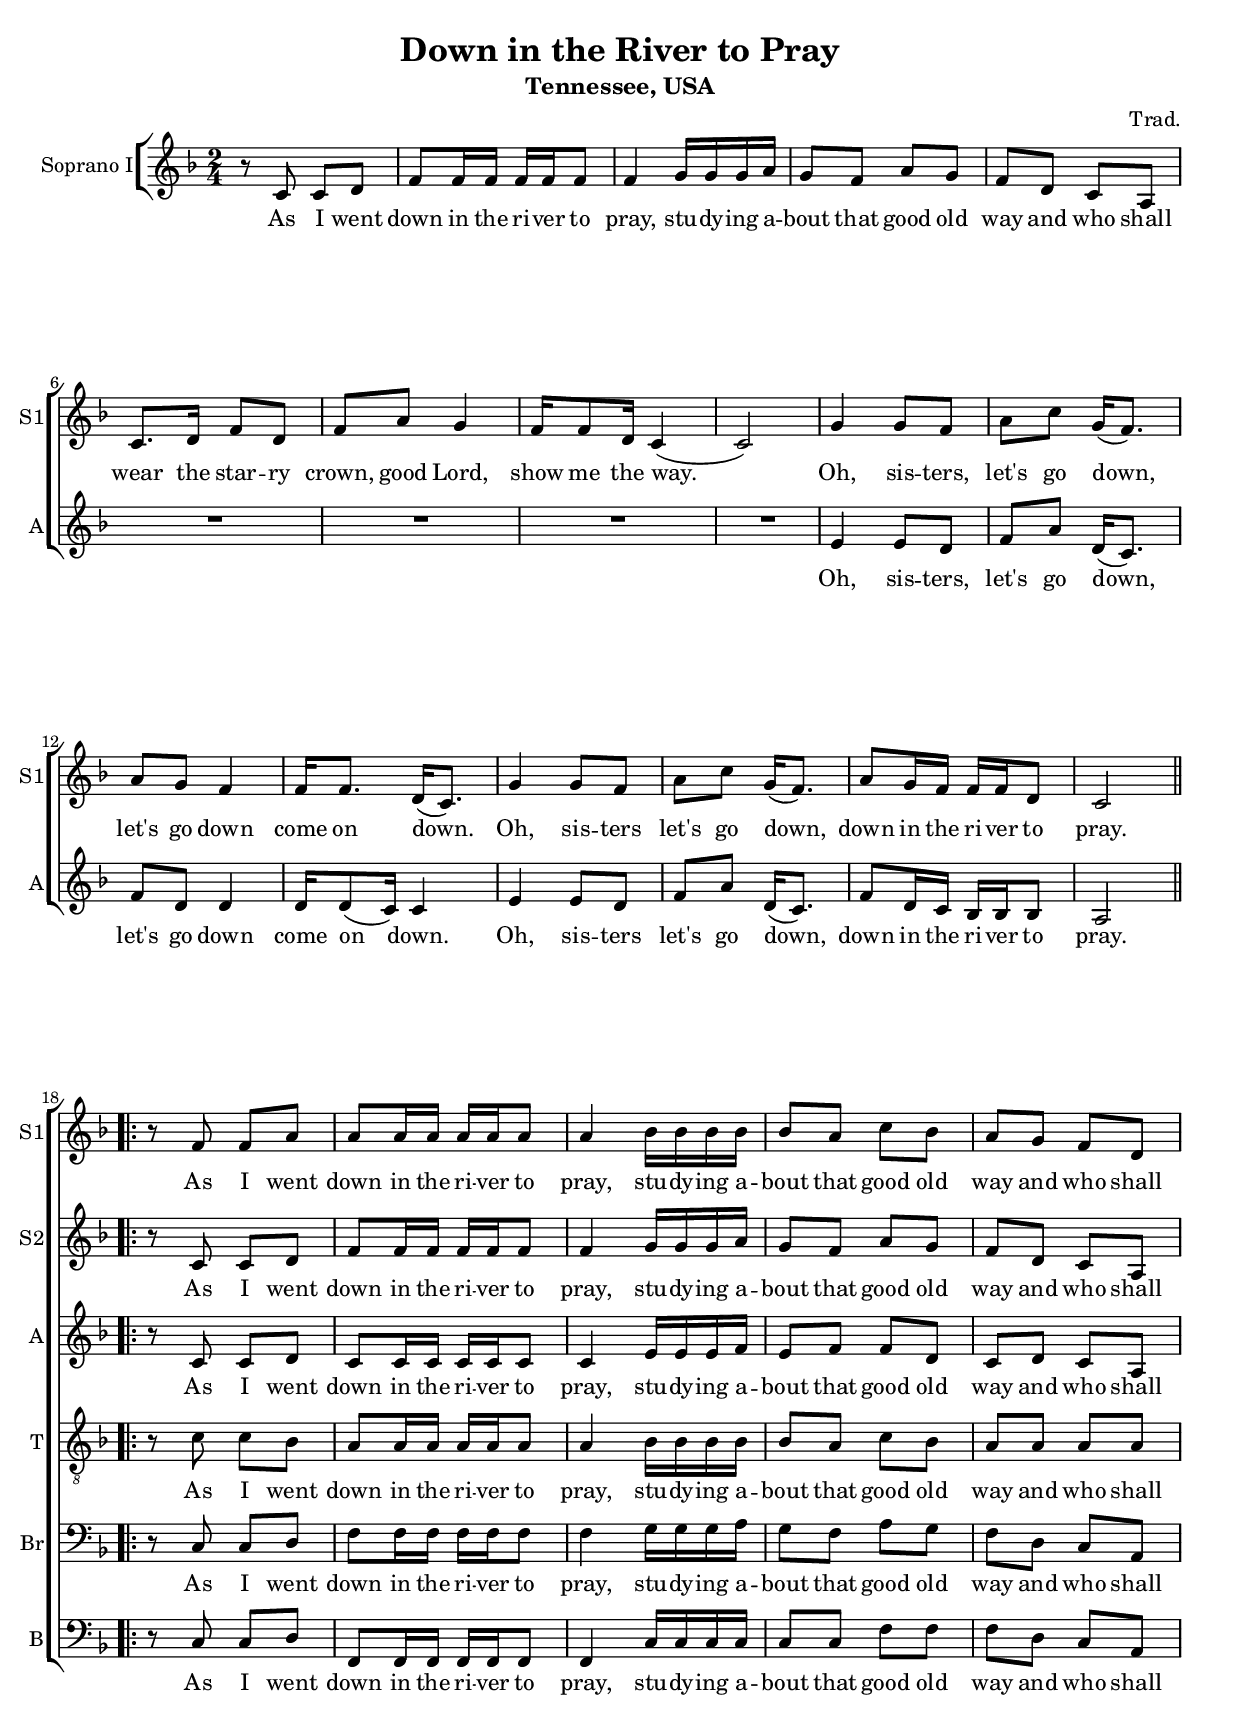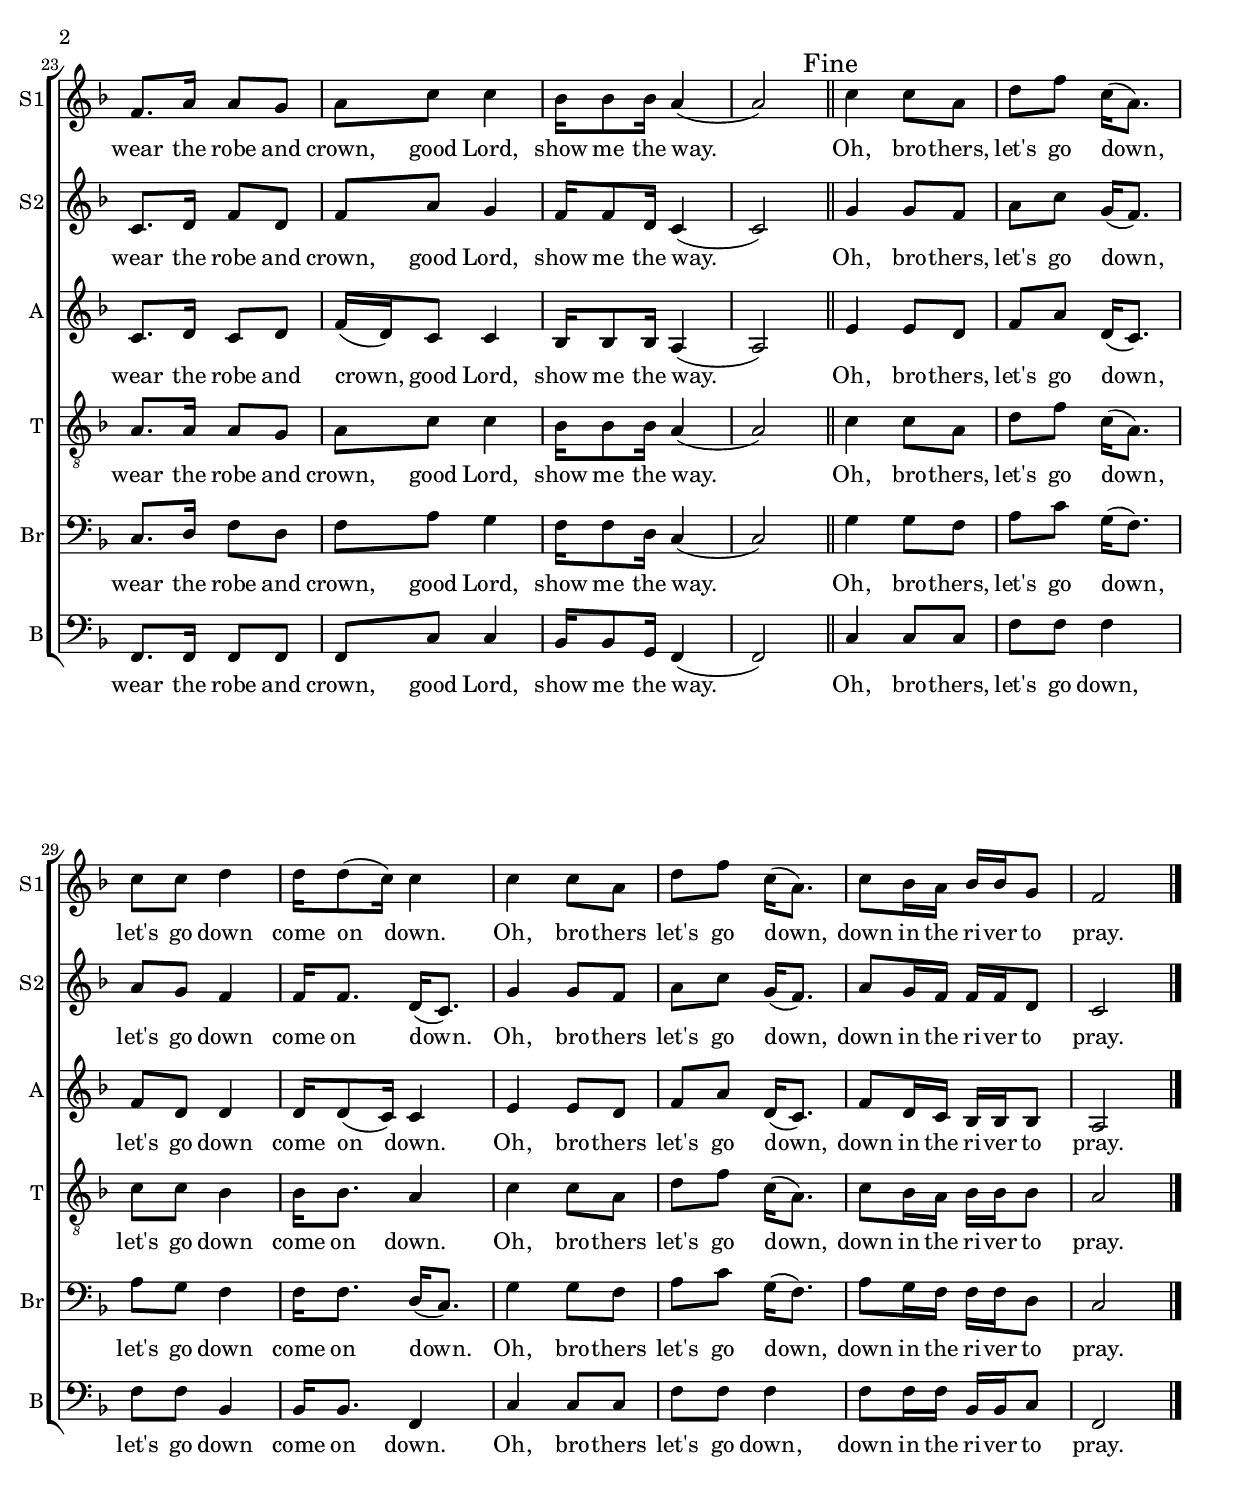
\version "2.12.2"
\include "suomi.ly"

#(set-global-staff-size 18)

global = { 
%  \numericTimeSignature
  \time 2/4 
%  \autoBeamOff
  \key f \major
  \set Staff.midiInstrument = #"voice oohs"
}

\header {
  title = "Down in the River to Pray"
  subtitle = "Tennessee, USA"
  composer = "Trad."
%  poet = ""
%  tagline = ""
}

\paper {
%  indent = 0
}


SopOneMusic = \relative c' {
  \set Staff.instrumentName = #"Soprano I"
  \set Staff.shortInstrumentName = "S1"
  r8 c c d | f f16 f f f f8 | f4 g16 g g a | g8 f a g | f d c a |
  c8. d16 f8 d | f a g4 | f16 f8 d16 c4( | c2) |

  g'4 g8 f | a c g16( f8.) | a8 g f4 | f16 f8. d16( c8.) |
  g'4 g8 f | a c g16( f8.) | a8 g16 f  f f d8 | c2

  \bar "||:"
  r8 f f a | a a16 a a a a8 | a4 b16 b b b | b8 a c b | a g f d |
  f8. a16 a8 g | a c c4 | b16 b8 b16 a4( | a2) \mark "Fine" 
  \bar "||" 

  c4 c8 a | d f c16( a8.) | c8 c d4 | d16 d8( c16) c4 |
  c4 c8 a | d f c16( a8.) | c8 b16 a  b b g8 | f2 
  \bar "|."
}

stanzaOneLyrics = \lyricmode {
  As I went down in the ri -- ver to pray,
  stu -- dy -- ing a -- bout that good old way
  and who shall wear the star -- ry crown, 
  good Lord, show me the way.

  Oh, sis -- ters, let's go down, let's go down
  come on down. Oh, sis -- ters let's go down,
  down in the ri -- ver to pray.
}

stanzaTwoLyrics = \lyricmode {
  As I went down in the ri -- ver to pray,
  stu -- dy -- ing a -- bout that good old way
  and who shall wear the robe and crown, 
  good Lord, show me the way.

  Oh, bro -- thers, let's go down, let's go down
  come on down. Oh, bro -- thers let's go down,
  down in the ri -- ver to pray.
}

SopTwoMusic = \relative c' {
  \set Staff.instrumentName = #"Soprano II"
  \set Staff.shortInstrumentName = "S2"
  \set Staff.midiMaximumVolume = #0.3

  R2 * 17 
  \bar "||:"
  r8 c c d | f f16 f f f f8 | f4 g16 g g a | g8 f a g | f d c a |
  c8. d16 f8 d | f a g4 | f16 f8 d16 c4( | c2) |

  g'4 g8 f | a c g16( f8.) | a8 g f4 | f16 f8. d16( c8.) |
  g'4 g8 f | a c g16( f8.) | a8 g16 f  f f d8 | c2
 
}

AltoMusic = \relative c' {
  \set Staff.instrumentName = #"Alto"
  \set Staff.shortInstrumentName = "A"
% 1
  R2 * 9 |
  e4 e8 d | f a d,16( c8.) | f8 d d4 | d16 d8( c16) c4 |
  e4 e8 d | f a d,16( c8.) | f8 d16 c b b b8 | a2 |

  r8 c c d | c c16 c c c c8 | c4 e16 e e f | e8 f f d | c d c a |
  c8. d16 c8 d | f16( d) c8 c4 | b16 b8 b16 a4( | a2) |
  
  e'4 e8 d | f a d,16( c8.) | f8 d d4 | d16 d8( c16) c4 |
  e4 e8 d | f a d,16( c8.) | f8 d16 c  b b b8 | a2
}

AltoLyrics = \lyricmode {
  Oh, sis -- ters, let's go down, let's go down
  come on down. Oh, sis -- ters let's go down,
  down in the ri -- ver to pray.
}

TenoreMusic = \relative c' {
  \set Staff.instrumentName = #"Tenore"
  \set Staff.shortInstrumentName = "T"
  \clef "treble_8"
  R2 * 17 |

  r8 c c b | a a16 a a a a8 | a4 b16 b b b | b8 a c b | a a a a |
  a8. a16 a8 g | a c c4 | b16 b8 b16 a4( | a2) |
  
  c4 c8 a | d f c16( a8.) | c8 c b4 | b16 b8. a4 |
  c4 c8 a | d f c16( a8.) | c8 b16 a b b b8 | a2
}

BarytoneMusic = \relative c {
  \set Staff.instrumentName = #"Barytone"
  \set Staff.shortInstrumentName = "Br"
  \clef bass
  R2 * 17 |

  r8 c c d | f f16 f f f f8 | f4 g16 g g a | g8 f a g | f d c a |
  c8. d16 f8 d | f a g4 | f16 f8 d16 c4( | c2) |
  
  g'4 g8 f | a c g16( f8.) | a8 g f4 | f16 f8. d16( c8.) |
  g'4 g8 f | a c g16( f8.) | a8 g16 f f f d8 | c2
}

BassMusic = \relative c {
  \set Staff.instrumentName = #"Basso"
  \set Staff.shortInstrumentName = "B"
  \clef bass
  R2 * 17 |
  r8 c c d | f,8 f16 f f f f8 | f4 c'16 c c c | c8 c f f | f d c a |
  f8. f16 f8 f | f c' c4 | b16 b8 g16 f4( | f2) |

  c'4 c8 c | f f f4 | f8 f b,4 | b16 b8. f4 |
  c'4 c8 c | f f f4 | f8 f16 f  b, b c8 | f,2
}



\score {
  \new ChoirStaff <<
    \new Staff <<
      \new Voice = "SopOne" {
	\global
        \SopOneMusic
      }
     \new Lyrics \lyricsto "SopOne" {
       \stanzaOneLyrics
       \stanzaTwoLyrics
     }
    >>
    \new Staff <<
      \new Voice = "SopTwo" {
        \global
        \SopTwoMusic
      }
     \new Lyrics \lyricsto "SopTwo" {
       \stanzaTwoLyrics
     }
    >>
    \new Staff <<
      \new Voice = "Alto" {
        \global
        \AltoMusic
      }
     \new Lyrics \lyricsto "Alto" {
       \AltoLyrics
       \stanzaTwoLyrics
     }
    >>
    \new Staff <<
      \new Voice = "Tenore" {
        \global
        \TenoreMusic
      }
      \new Lyrics \lyricsto "Tenore" {
	\stanzaTwoLyrics
      }
    >>
    \new Staff <<
      \new Voice = "Barytone" {
        \global
        \BarytoneMusic
      }
      \new Lyrics \lyricsto "Barytone" {
	\stanzaTwoLyrics
      }
    >>
    \new Staff <<
      \new Voice = "Bass" {
        \global
        \BassMusic
      }
      \new Lyrics \lyricsto "Bass" {
	\stanzaTwoLyrics
      }
    >>
  >>
  \midi { 
    \context {
      \Score
      tempoWholesPerMinute = #(ly:make-moment 70 4)
    }
  }
  \layout { 
    \context {
     \RemoveEmptyStaffContext
   }
    \context {
     \Score
     \override VerticalAxisGroup #'remove-first = ##t
    }
    \context {
      \ChoirStaff 
      % If only one non-empty staff in a system exists, still print the backet
      \override SystemStartBracket #'collapse-height = #1
    }
  }
}